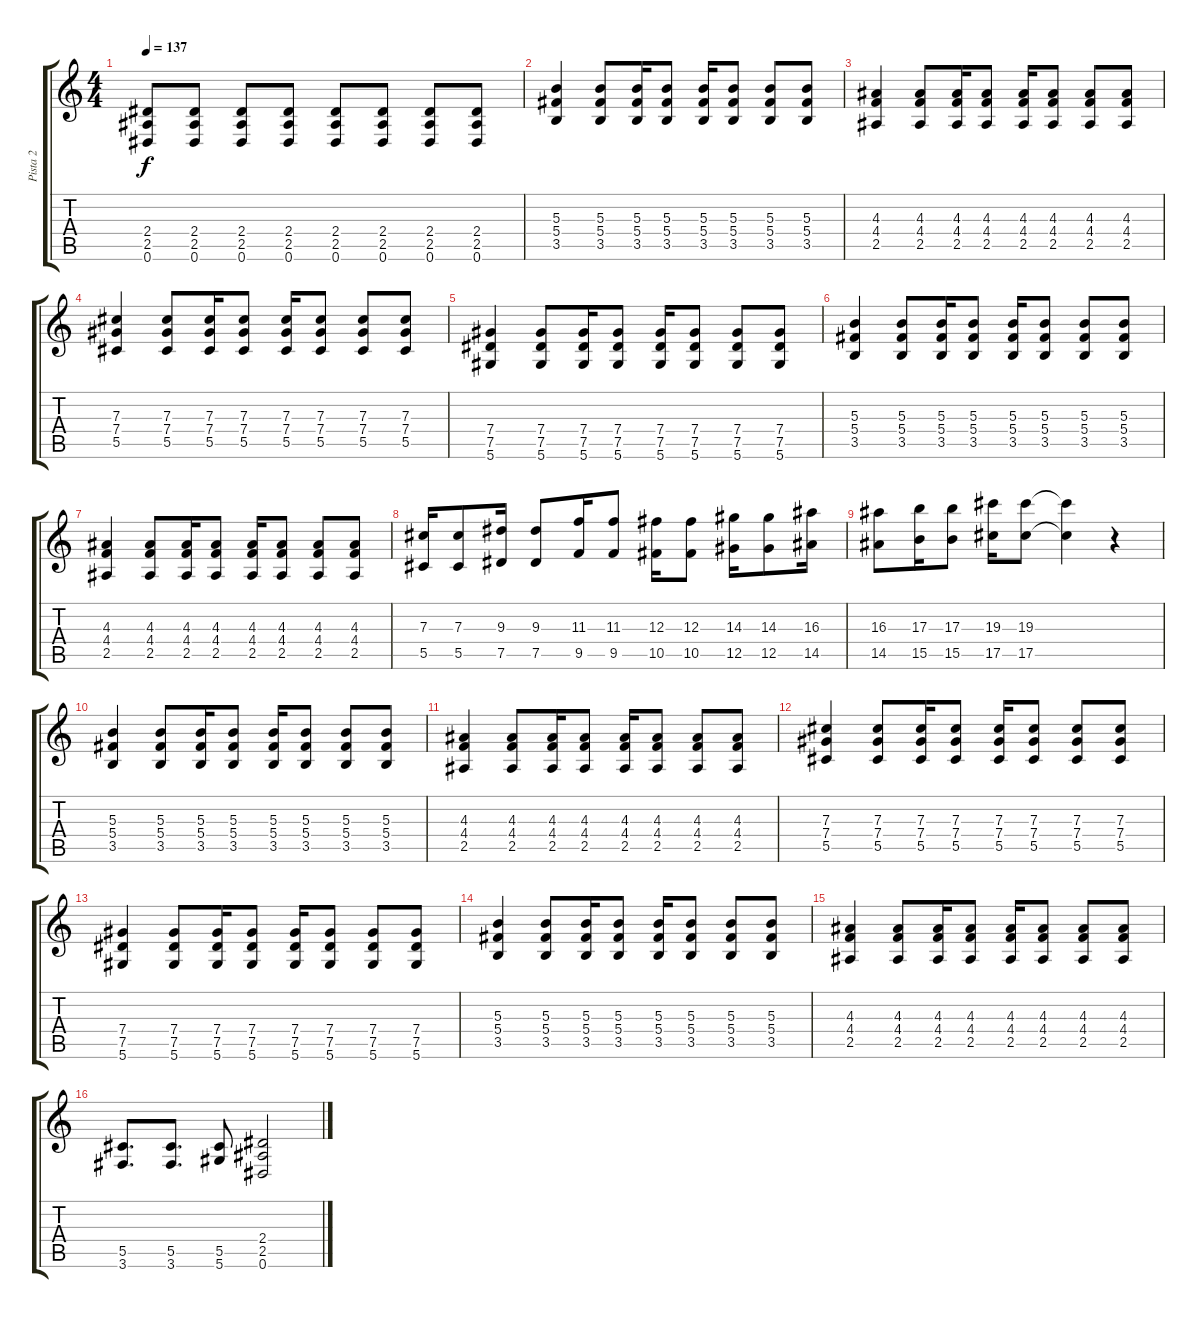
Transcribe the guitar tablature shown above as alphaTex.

\track ("Pista 2" "Pista 2") {instrument overdrivenguitar}
\staff {score tabs}
\tuning (Eb4 Bb3 Gb3 Db3 Ab2 Eb2) {hide}
\ts (4 4)
\tempo 137
\clef g2
\ks c
(2.4 2.5 0.6).8{dy f} (2.4 2.5 0.6).8 (2.4 2.5 0.6).8 (2.4 2.5 0.6).8 (2.4 2.5 0.6).8 (2.4 2.5 0.6).8 (2.4 2.5 0.6).8 (2.4 2.5 0.6).8 |
(5.3 5.4 3.5).4 (5.3 5.4 3.5).8 (5.3 5.4 3.5).16 (5.3 5.4 3.5).8 (5.3 5.4 3.5).16 (5.3 5.4 3.5).8 (5.3 5.4 3.5).8 (5.3 5.4 3.5).8 |
(4.3 4.4 2.5).4 (4.3 4.4 2.5).8 (4.3 4.4 2.5).16 (4.3 4.4 2.5).8 (4.3 4.4 2.5).16 (4.3 4.4 2.5).8 (4.3 4.4 2.5).8 (4.3 4.4 2.5).8 |
(7.3 7.4 5.5).4 (7.3 7.4 5.5).8 (7.3 7.4 5.5).16 (7.3 7.4 5.5).8 (7.3 7.4 5.5).16 (7.3 7.4 5.5).8 (7.3 7.4 5.5).8 (7.3 7.4 5.5).8 |
(7.4 7.5 5.6).4 (7.4 7.5 5.6).8 (7.4 7.5 5.6).16 (7.4 7.5 5.6).8 (7.4 7.5 5.6).16 (7.4 7.5 5.6).8 (7.4 7.5 5.6).8 (7.4 7.5 5.6).8 |
(5.3 5.4 3.5).4 (5.3 5.4 3.5).8 (5.3 5.4 3.5).16 (5.3 5.4 3.5).8 (5.3 5.4 3.5).16 (5.3 5.4 3.5).8 (5.3 5.4 3.5).8 (5.3 5.4 3.5).8 |
(4.3 4.4 2.5).4 (4.3 4.4 2.5).8 (4.3 4.4 2.5).16 (4.3 4.4 2.5).8 (4.3 4.4 2.5).16 (4.3 4.4 2.5).8 (4.3 4.4 2.5).8 (4.3 4.4 2.5).8 |
(7.3 5.5).16 (7.3 5.5).8 (9.3 7.5).16 (9.3 7.5).8 (11.3 9.5).16 (11.3 9.5).8 (12.3 10.5).16 (12.3 10.5).8 (14.3 12.5).16 (14.3 12.5).8 (16.3 14.5).16 |
(16.3 14.5).8 (17.3 15.5).16 (17.3 15.5).8 (19.3 17.5).16 (19.3 17.5).8 (19.3{t} 17.5{t}).4 r.4 |
(5.3 5.4 3.5).4 (5.3 5.4 3.5).8 (5.3 5.4 3.5).16 (5.3 5.4 3.5).8 (5.3 5.4 3.5).16 (5.3 5.4 3.5).8 (5.3 5.4 3.5).8 (5.3 5.4 3.5).8 |
(4.3 4.4 2.5).4 (4.3 4.4 2.5).8 (4.3 4.4 2.5).16 (4.3 4.4 2.5).8 (4.3 4.4 2.5).16 (4.3 4.4 2.5).8 (4.3 4.4 2.5).8 (4.3 4.4 2.5).8 |
(7.3 7.4 5.5).4 (7.3 7.4 5.5).8 (7.3 7.4 5.5).16 (7.3 7.4 5.5).8 (7.3 7.4 5.5).16 (7.3 7.4 5.5).8 (7.3 7.4 5.5).8 (7.3 7.4 5.5).8 |
(7.4 7.5 5.6).4 (7.4 7.5 5.6).8 (7.4 7.5 5.6).16 (7.4 7.5 5.6).8 (7.4 7.5 5.6).16 (7.4 7.5 5.6).8 (7.4 7.5 5.6).8 (7.4 7.5 5.6).8 |
(5.3 5.4 3.5).4 (5.3 5.4 3.5).8 (5.3 5.4 3.5).16 (5.3 5.4 3.5).8 (5.3 5.4 3.5).16 (5.3 5.4 3.5).8 (5.3 5.4 3.5).8 (5.3 5.4 3.5).8 |
(4.3 4.4 2.5).4 (4.3 4.4 2.5).8 (4.3 4.4 2.5).16 (4.3 4.4 2.5).8 (4.3 4.4 2.5).16 (4.3 4.4 2.5).8 (4.3 4.4 2.5).8 (4.3 4.4 2.5).8 |
(5.5 3.6).8{d} (5.5 3.6).8{d} (5.5 5.6).8 (2.4 2.5 0.6).2
